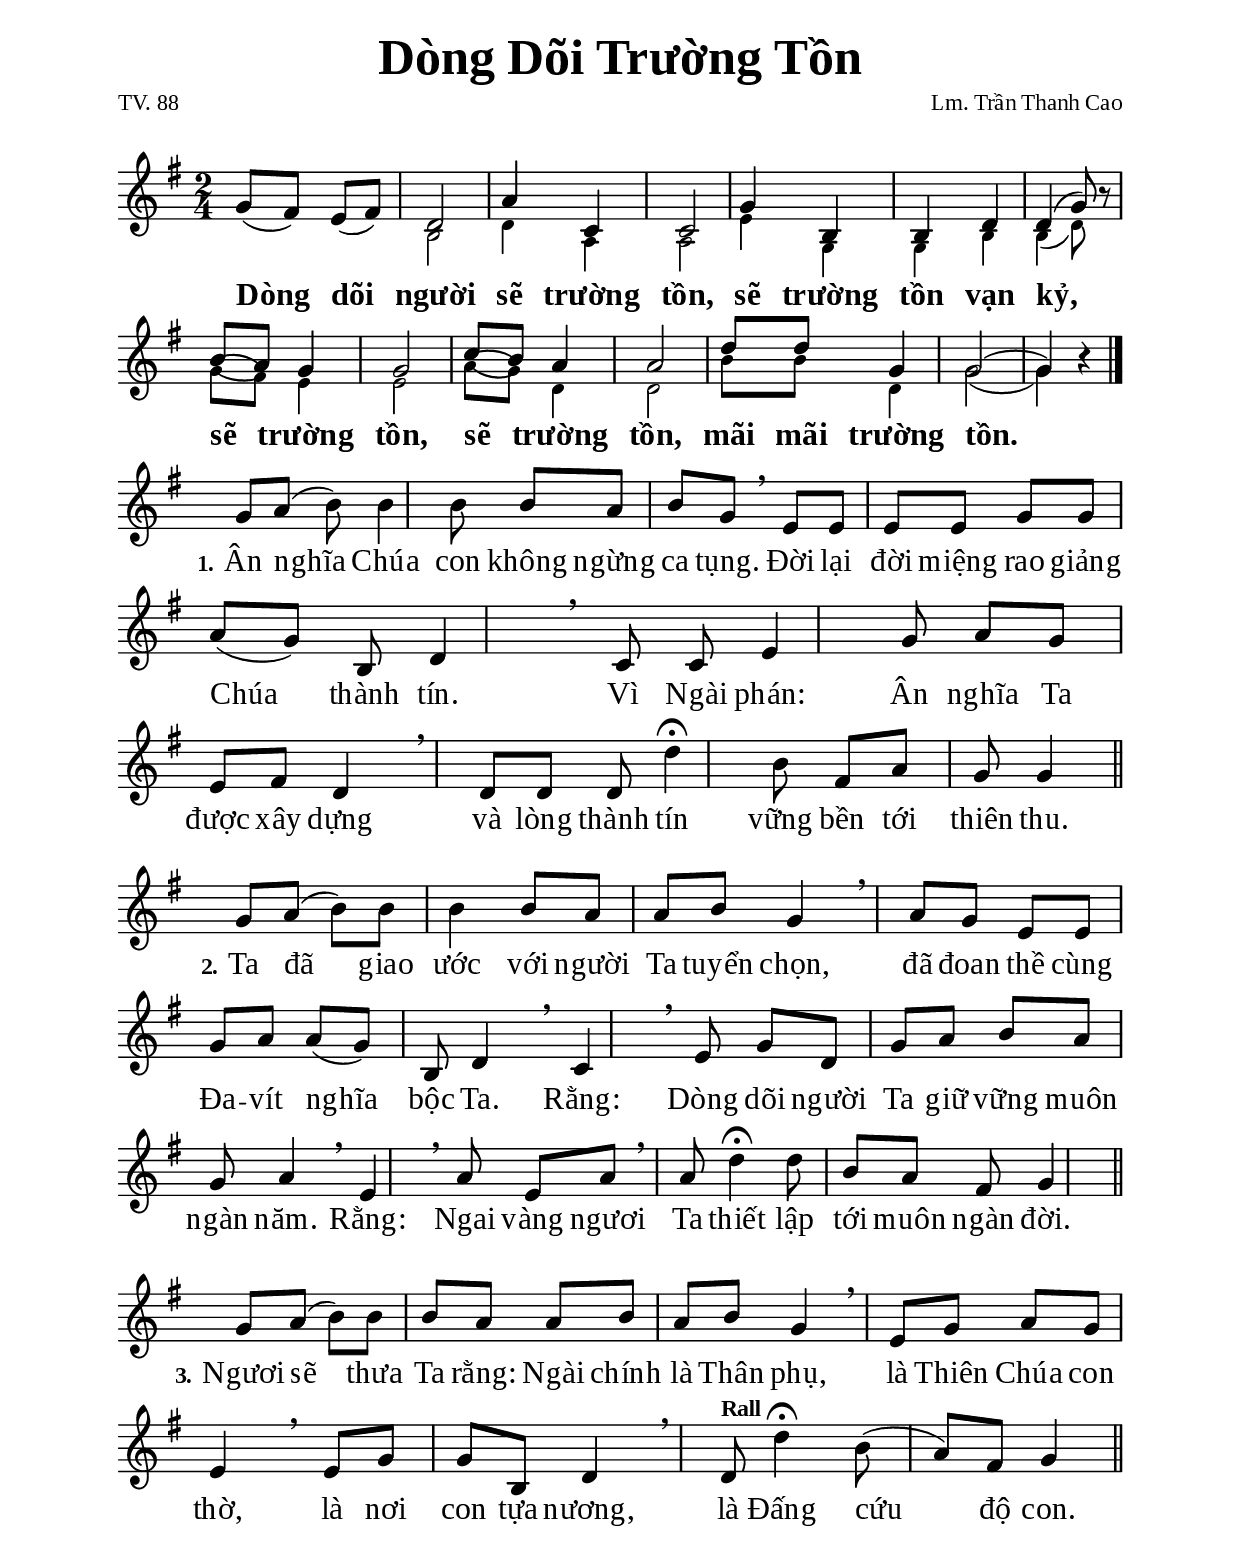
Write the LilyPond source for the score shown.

% Cài đặt chung
\version "2.20.0"
\include "english.ly"

\header {
  title = \markup { \fontsize #3 "Dòng Dõi Trường Tồn" }
  poet = "TV. 88"
  composer = "Lm. Trần Thanh Cao"
  arranger = " "
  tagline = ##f
}


\paper {
  #(set-paper-size "a4")
  top-margin = 10\mm
  bottom-margin = 10\mm
  left-margin = 20\mm
  right-margin = 20\mm
  indent = #0
  #(define fonts
    (make-pango-font-tree
      "Liberation Serif"
      "Liberation Serif"
      "Liberation Serif"
      (/ 20 20)))
  page-count = #1
}

% Nhạc điệp khúc
nhacDiepKhucSop = \relative c'' {

  g8 _(fs) e _(fs) |
  d2 |
  a'4 c, |
  c2 |
  g'4 b, |
  b d |
  d (g8) r |
  b _(a) g4 |
  g2 |
  c8 _(b) a4 |
  a2 |
  d8 d g,4 |
  g2 ( |
  g4) r \bar "|."
}

nhacDiepKhucBass = \relative c' {


  \skip 2
  b2 |
  d4 a |
  a2 |
  e'4 g, |
  g b |
  b (d8) r |
  g ^(fs) e4 |
  e2 |
  a8 ^(g) d4 |
  d2 |
  b'8 b d,4 |
  g2 ( |
  g4) r
}

% Nhạc phiên khúc
nhacPhienKhucMot = \relative c'' {
 
  g8 a (b) b4 b8 b a b g \breathe
  e e e e g g a (g) b, d4 \breathe
  c8 c e4 g8 a g e fs d4 \breathe
  d8 d d d'4 \fermata b8 fs a g g4 \bar "||"
}

nhacPhienKhucHai = \relative c'' {
 
  g8 a (b) b b4 b8 a a b g4 \breathe
  a8 g e e g a a (g) b, d4 \breathe
  c \breathe e8 g d g a b a g a4 \breathe
  e \breathe a8 e a \breathe a d4 \fermata
  d8 b a fs g4 \bar "||"
}

nhacPhienKhucBa = \relative c'' {
 
  g8 a (b) b b a a b a b g4 \breathe
  e8 g a g e4 \breathe
  e8 g g b, d4 \breathe
  \tempo "Rall" d8 d'4 \fermata b8 (a) fs g4 \bar "||"
}

% Lời điệp khúc
loiDiepKhuc = \lyricmode {
 
  Dòng dõi người sẽ trường tồn, sẽ trường tồn vạn kỷ,
  sẽ trường tồn, sẽ trường tồn, mãi mãi trường tồn.
}

% Lời phiên khúc
loiPhienKhucMot = \lyricmode {
  \set stanza = #"1."
  Ân nghĩa Chúa con không ngừng ca tụng.
  Đời lại đời miệng rao giảng Chúa thành tín.
  Vì Ngài phán: Ân nghĩa Ta được xây dựng
  và lòng thành tín vững bền tới thiên thu.
}

loiPhienKhucHai = \lyricmode {
  \set stanza = #"2."
  Ta đã giao ước với người Ta tuyển chọn,
  đã đoan thề cùng Đa -- vít nghĩa bộc Ta.
  Rằng: Dòng dõi người Ta giữ vững muôn ngàn năm.
  Rằng: Ngai vàng ngươi Ta thiết lập tới muôn ngàn đời.
}

loiPhienKhucBa = \lyricmode {
  \set stanza = #"3."
  Ngươi sẽ thưa Ta rằng: Ngài chính là Thân phụ,
  là Thiên Chúa con thờ,
  là nơi con tựa nương,
  là Đấng cứu độ con.
}


% Dàn trang
\score {
  \new ChoirStaff <<
    \new Staff = diepKhuc \with {
        \consists "Merge_rests_engraver"
        \magnifyStaff #(magstep +1)
      }
      <<
      \new Voice = beSop {
        \voiceOne \key g \major \time 2/4 \nhacDiepKhucSop
      }
      \new Voice = beBas {
        \override NoteHead.font-size = #-2
        \voiceTwo \key g \major \time 2/4 \nhacDiepKhucBass
        
      }
    >>
    \new Lyrics \lyricsto beSop \loiDiepKhuc
  >>
  \layout {
    \override Lyrics.LyricText.font-series = #'bold
    \override Lyrics.LyricText.font-size = #+3
    \override Lyrics.LyricSpace.minimum-distance = #2.0
    \override Score.BarNumber.break-visibility = ##(#f #f #f)
    \override Score.SpacingSpanner.uniform-stretching = ##t
  }
}

\score {
  \new ChoirStaff <<
    \new Staff = phienKhuc \with {
        \magnifyStaff #(magstep +1)
      }
      <<
      \new Voice = beSop {
        \key g \major \time 2/4 \nhacPhienKhucMot
      }
    >>
    \new Lyrics \lyricsto beSop \loiPhienKhucMot
  >>
  \layout {
    \override Staff.TimeSignature.transparent = ##t
    \override Lyrics.LyricText.font-size = #+3
    \override Lyrics.LyricSpace.minimum-distance = #0.5
    \override Score.BarNumber.break-visibility = ##(#f #f #f)
    \override Score.SpacingSpanner.uniform-stretching = ##t
    \set Score.barAlways = ##t
    \set Score.defaultBarType = ""
  } 
}

\score {
  \new ChoirStaff <<
    \new Staff = phienKhuc \with {
        \magnifyStaff #(magstep +1)
      }
      <<
      \new Voice = beSop {
        \key g \major \time 2/4 \nhacPhienKhucHai
      }
    >>
    \new Lyrics \lyricsto beSop \loiPhienKhucHai
  >>
  \layout {
    \override Staff.TimeSignature.transparent = ##t
    \override Lyrics.LyricText.font-size = #+3
    \override Lyrics.LyricSpace.minimum-distance = #0.5
    \override Score.BarNumber.break-visibility = ##(#f #f #f)
    \override Score.SpacingSpanner.uniform-stretching = ##t
    \set Score.barAlways = ##t
    \set Score.defaultBarType = ""
  } 
}

\score {
  \new ChoirStaff <<
    \new Staff = phienKhuc \with {
        \magnifyStaff #(magstep +1)
      }
      <<
      \new Voice = beSop {
        \key g \major \time 2/4 \nhacPhienKhucBa
      }
    >>
    \new Lyrics \lyricsto beSop \loiPhienKhucBa
  >>
  \layout {
    \override Staff.TimeSignature.transparent = ##t
    \override Lyrics.LyricText.font-size = #+3
    \override Lyrics.LyricSpace.minimum-distance = #0.5
    \override Score.BarNumber.break-visibility = ##(#f #f #f)
    \override Score.SpacingSpanner.uniform-stretching = ##t
    \set Score.barAlways = ##t
    \set Score.defaultBarType = ""
  } 
}
